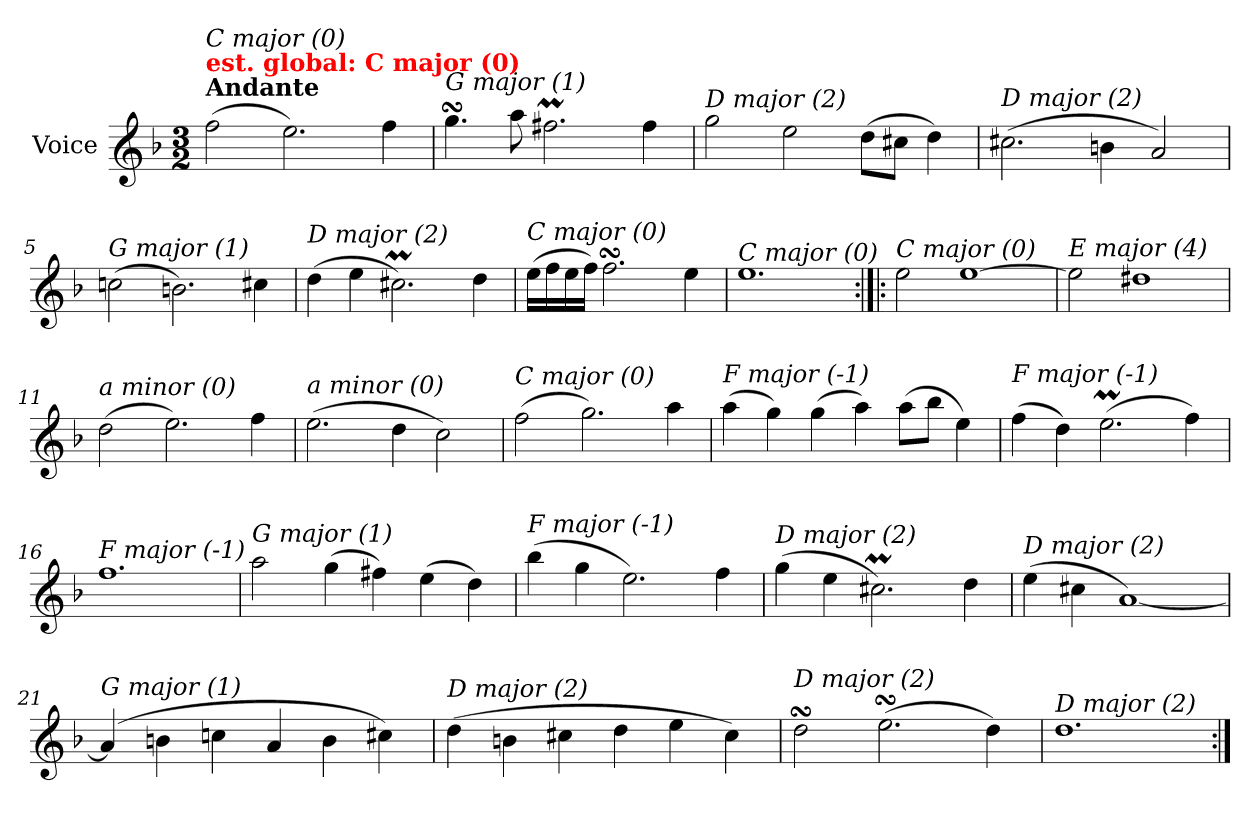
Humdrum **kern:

**kern
*part1
*staff1
*I"Voice
*clefG2
*k[b-]
*F:
*M3/2
=1
!LO:TX:a:B:t=Andante
!LO:TX:a:B:color=#FF0000:t=est. global&colon; C major (0)
!LO:TX:i:t=C major (0)
(>2ff\
2.ee\)
4ff\
=2
!LO:TX:i:t=G major (1)
4.ggsSSS\
8aa\
2.ff#Xm\
4ff#\
=3
!LO:TX:i:t=D major (2)
2gg\
2ee\
(>8dd\L
8cc#X\J
4dd\)
=4
!LO:TX:i:t=D major (2)
(>2.cc#X\
4bn\
2a/)
=5
!LO:TX:i:t=G major (1)
(>2ccn\
2.bn\)
4cc#X\
=6
!LO:TX:i:t=D major (2)
(>4dd\
4ee\
2.cc#Xm\)
4dd\
!!LO:LB:g=z
=7
!LO:TX:i:t=C major (0)
(>16ee\LL
16ff\
16ee\
16ff\JJ)
2.ffsSSs\
4ee\
=8
!LO:TX:i:t=C major (0)
1.ee
=9:|!|:
!LO:TX:i:t=C major (0)
2ee\
[1ee
=10
!LO:TX:i:t=E major (4)
2ee\]
1dd#Xi
=11
!LO:TX:i:t=a minor (0)
(>2dd\
2.ee\)
4ff\
=12
!LO:TX:i:t=a minor (0)
(>2.ee\
4dd\
2cc\)
!!LO:LB:g=z
=13
!LO:TX:i:t=C major (0)
(>2ff\
2.gg\)
4aa\
=14
!LO:TX:i:t=F major (-1)
(>4aa\
4gg\)
(>4gg\
4aa\)
(>8aa\L
8bb-\J
4ee\)
=15
!LO:TX:i:t=F major (-1)
(>4ff\
4dd\)
(>2.eem\
4ff\)
=16
!LO:TX:i:t=F major (-1)
1.ff
=17
!LO:TX:i:t=G major (1)
2aa\
(>4gg\
4ff#X\)
(>4ee\
4dd\)
=18
!LO:TX:i:t=F major (-1)
(>4bb-\
4gg\
2.ee\)
4ff\
!!LO:LB:g=z
=19
!LO:TX:i:t=D major (2)
(>4gg\
4ee\
2.cc#Xm\)
4dd\
=20
!LO:TX:i:t=D major (2)
(>4ee\
4cc#X\
[1a)
=21
!LO:TX:i:t=G major (1)
(4a/]
4bn\
4ccn\
4a/
4b\
4cc#X\)
=22
!LO:TX:i:t=D major (2)
(>4dd\
4bn\
4cc#X\
4dd\
4ee\
4cc#\)
=23
!LO:TX:i:t=D major (2)
2ddsSSS\
(>2.eesSsS\
4dd\)
=24
!LO:TX:i:t=D major (2)
1.dd
=:|!
*-
